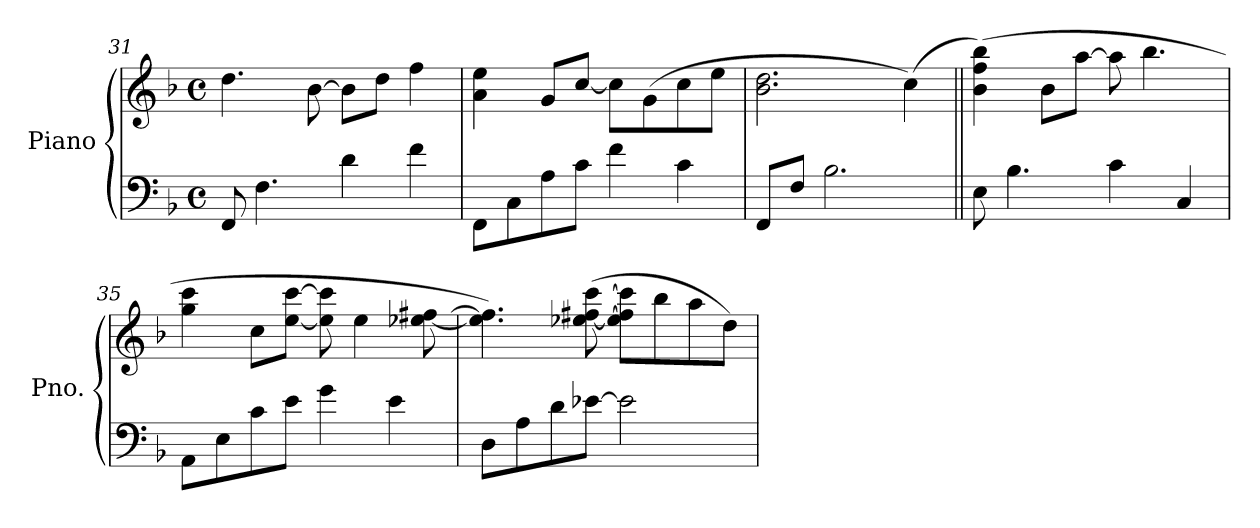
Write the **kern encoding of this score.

**kern	**kern
*part1	*part1
*staff2	*staff1
*I"Piano	*
*I'Pno.	*
*clefF4	*clefG2
*k[b-]	*k[b-]
*M4/4	*M4/4
*met(c)	*met(c)
=31	=31
8FF/	4.dd\
4.F\	.
.	[8b-\
4d\	8b-\L]
.	8dd\J
4f\	4ff\
=32	=32
8FF\L	4a\ 4ee\
8C\	.
8A\	8g/L
8c\J	[8cc/J
4f\	8cc\L]
.	(8g\
4c\	8cc\
.	8ee\J
=33	=33
8FF/L	2.b-\ 2.dd\
8F/J	.
2.B-\	.
.	(4cc\)
!!LO:LB:g=z
=34||	=34||
8E\	(4b-\ 4ff\ 4bb-\)
4.B-\	.
.	8b-\L
.	[8aa\J
4c\	8aa\]
.	4.bb-\
4C/	.
=35	=35
8AA\L	4gg\ 4ccc\
8E\	.
8c\	8cc\L
8e\J	[8ee\ [8ccc\J
4g\	8ee\] 8ccc\]
.	4ee\
4e\	.
.	[8ee-X\ [8ff#X\
=36	=36
8D\L	4.ee-\] 4.ff#\])
8A\	.
8d\	.
[8e-X\J	([8ee-X\ [8ff#X\ [8ccc\
2e-\]	8ee-\] 8ff#\] 8ccc\]L
.	8bb-\
.	8aa\
.	8dd\J)
=	=
*-	*-
